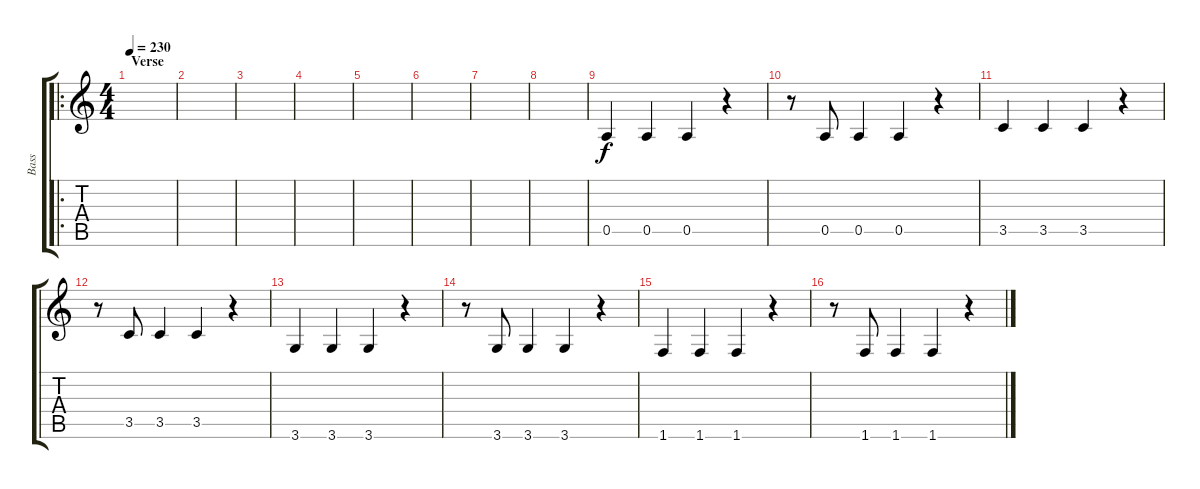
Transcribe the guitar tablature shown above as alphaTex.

\track ("Bass" "Bass") {instrument electricbassfinger}
\staff {score tabs}
\tuning (E4 B3 G3 D3 A2 E2) {hide}
\ro
\ts (4 4)
\section ("" "Verse")
\tempo 230
\clef g2
\ks c
|
|
|
|
|
|
|
|
0.5.4 0.5.4 0.5.4 r.4 |
r.8 0.5.8 0.5.4 0.5.4 r.4 |
3.5.4 3.5.4 3.5.4 r.4 |
r.8 3.5.8 3.5.4 3.5.4 r.4 |
3.6.4 3.6.4 3.6.4 r.4 |
r.8 3.6.8 3.6.4 3.6.4 r.4 |
1.6.4 1.6.4 1.6.4 r.4 |
r.8 1.6.8 1.6.4 1.6.4 r.4
